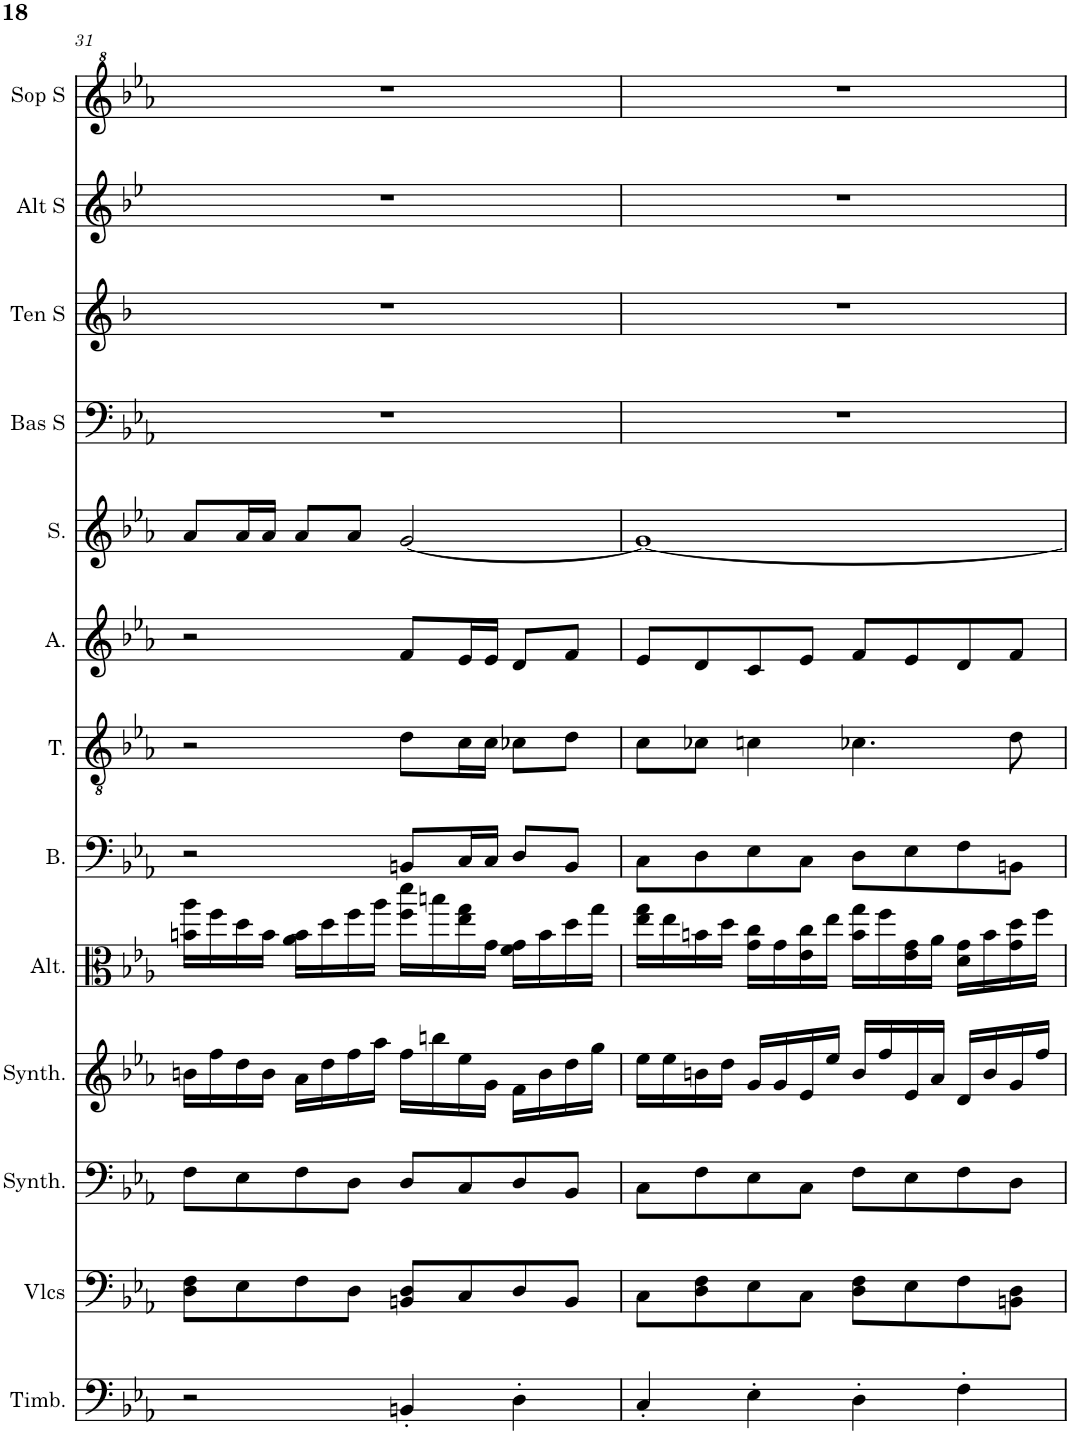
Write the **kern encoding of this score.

**kern	**kern	**kern	**kern	**kern	**kern	**kern	**kern	**kern	**kern	**kern	**kern	**kern
*part13	*part12	*part11	*part10	*part9	*part8	*part7	*part6	*part5	*part4	*part3	*part2	*part1
*staff13	*staff12	*staff11	*staff10	*staff9	*staff8	*staff7	*staff6	*staff5	*staff4	*staff3	*staff2	*staff1
*I"Timbales, Staff-1	*I"Violoncelles, D'Bass/Strings, etc	*I"Synthétiseur d'instruments à cordes, Synth strings, etc	*I"Synthétiseur d'instruments à cordes, Synth strings 2	*I"Altos, 1st violins	*I"Basse	*I"Ténor	*I"Alto	*I"Soprano	*I"Basse Solo	*I"Tenor Solo	*I"Alto Solo	*I"Soprano Solo
*I'Timb.	*I'Vlcs	*I'Synth.	*I'Synth.	*I'Alt.	*I'B.	*I'T.	*I'A.	*I'S.	*I'Bas S	*I'Ten S	*I'Alt S	*I'Sop S
!!LO:PB:g=z
*clefF4	*clefF4	*clefF4	*clefG2	*clefC3	*clefF4	*clefGv2	*clefG2	*clefG2	*clefF4	*clefG2	*clefG2	*clefG^2
*	*	*	*	*	*	*	*	*	*	*Trd8c14	*Trd4c7	*
*k[b-e-a-]	*k[b-e-a-]	*k[b-e-a-]	*k[b-e-a-]	*k[b-e-a-]	*k[b-e-a-]	*k[b-e-a-]	*k[b-e-a-]	*k[b-e-a-]	*k[b-e-a-]	*k[b-]	*k[b-e-]	*k[b-e-a-]
*M4/4	*M4/4	*M4/4	*M4/4	*M4/4	*M4/4	*M4/4	*M4/4	*M4/4	*M4/4	*M4/4	*M4/4	*M4/4
=31	=31	=31	=31	=31	=31	=31	=31	=31	=31	=31	=31	=31
2r	8D\ 8F\L	8F\L	16bn\LL	16bn\ 16aa-\LL	2r	2r	2r	8a-/L	1r	1r	1r	1r
.	.	.	16ff\	16ff\	.	.	.	.	.	.	.	.
.	8E-\	8E-\	16dd\	16dd\	.	.	.	16a-/L	.	.	.	.
.	.	.	16b\JJ	16b\JJ	.	.	.	16a-/JJ	.	.	.	.
.	8F\	8F\	16a-\LL	16a-\ 16b\LL	.	.	.	8a-/L	.	.	.	.
.	.	.	16dd\	16dd\	.	.	.	.	.	.	.	.
.	8D\J	8D\J	16ff\	16ff\	.	.	.	8a-/J	.	.	.	.
.	.	.	16aa-\JJ	16aa-\JJ	.	.	.	.	.	.	.	.
4BBn'/	8BBn/ 8D/L	8D/L	16ff\LL	16ff\ 16ddd\LL	8BBn/L	8d\L	8f/L	[2g/	.	.	.	.
.	.	.	16bbn\	16bbn\	.	.	.	.	.	.	.	.
.	8C/	8C/	16ee-\	16ee-\ 16gg\	16C/L	16c\L	16e-/L	.	.	.	.	.
.	.	.	16g\JJ	16g\JJ	16C/JJ	16c\JJ	16e-/JJ	.	.	.	.	.
4D'\	8D/	8D/	16f\LL	16f\ 16g\LL	8D/L	8c-X\L	8d/L	.	.	.	.	.
.	.	.	16b\	16b\	.	.	.	.	.	.	.	.
.	8BB/J	8BB-/J	16dd\	16dd\	8BB/J	8d\J	8f/J	.	.	.	.	.
.	.	.	16gg\JJ	16gg\JJ	.	.	.	.	.	.	.	.
=32	=32	=32	=32	=32	=32	=32	=32	=32	=32	=32	=32	=32
4C'/	8C\L	8C\L	16ee-\LL	16ee-\ 16gg\LL	8C\L	8c\L	8e-/L	1g_	1r	1r	1r	1r
.	.	.	16ee-\	16ee-\	.	.	.	.	.	.	.	.
.	8D\ 8F\	8F\	16bn\	16bn\	8D\	8c-X\J	8d/	.	.	.	.	.
.	.	.	16dd\JJ	16dd\JJ	.	.	.	.	.	.	.	.
4E-'\	8E-\	8E-\	16g/LL	16g\ 16cc\LL	8E-\	4cn\	8c/	.	.	.	.	.
.	.	.	16g/	16g\	.	.	.	.	.	.	.	.
.	8C\J	8C\J	16e-/	16e-\ 16cc\	8C\J	.	8e-/J	.	.	.	.	.
.	.	.	16ee-/JJ	16ee-\JJ	.	.	.	.	.	.	.	.
4D'\	8D\ 8F\L	8F\L	16b/LL	16b\ 16gg\LL	8D\L	4.c-X\	8f/L	.	.	.	.	.
.	.	.	16ff/	16ff\	.	.	.	.	.	.	.	.
.	8E-\	8E-\	16e-/	16e-\ 16g\	8E-\	.	8e-/	.	.	.	.	.
.	.	.	16a-/JJ	16a-\JJ	.	.	.	.	.	.	.	.
4F'\	8F\	8F\	16d/LL	16d\ 16g\LL	8F\	.	8d/	.	.	.	.	.
.	.	.	16b/	16b\	.	.	.	.	.	.	.	.
.	8BBn\ 8D\J	8D\J	16g/	16g\ 16dd\	8BBn\J	8d\	8f/J	.	.	.	.	.
.	.	.	16ff/JJ	16ff\JJ	.	.	.	.	.	.	.	.
=	=	=	=	=	=	=	=	=	=	=	=	=
*-	*-	*-	*-	*-	*-	*-	*-	*-	*-	*-	*-	*-
